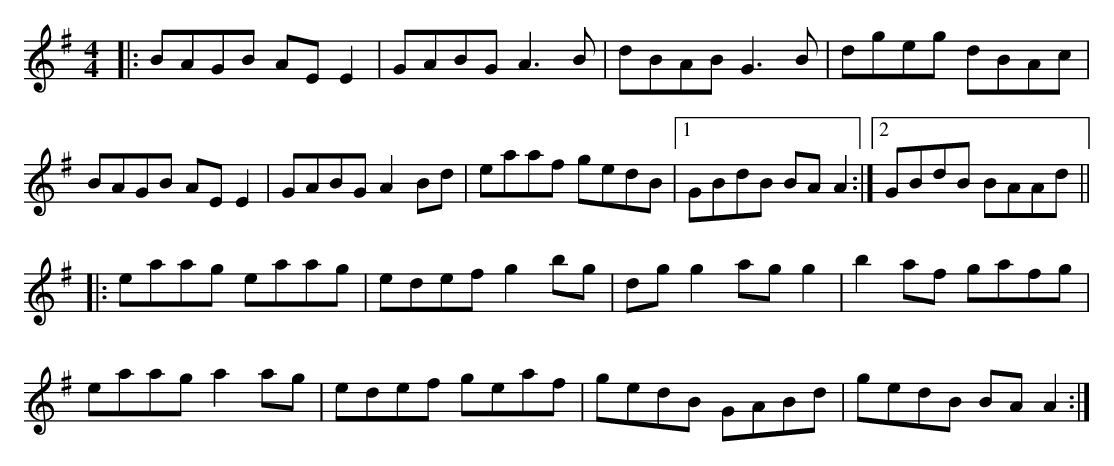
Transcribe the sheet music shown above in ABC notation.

X:1
M:4/4
K:Ador
|:BAGB AEE2|GABG A3B|dBAB G3B|dgeg dBAc|
BAGB AEE2|GABG A2Bd|eaaf gedB|1 GBdB BAA2:|2 GBdB BAAd||
|:eaag eaag|edef g2bg| dgg2 agg2|b2af gafg|
eaag a2ag|edef geaf|gedB GABd|gedB BAA2:|
